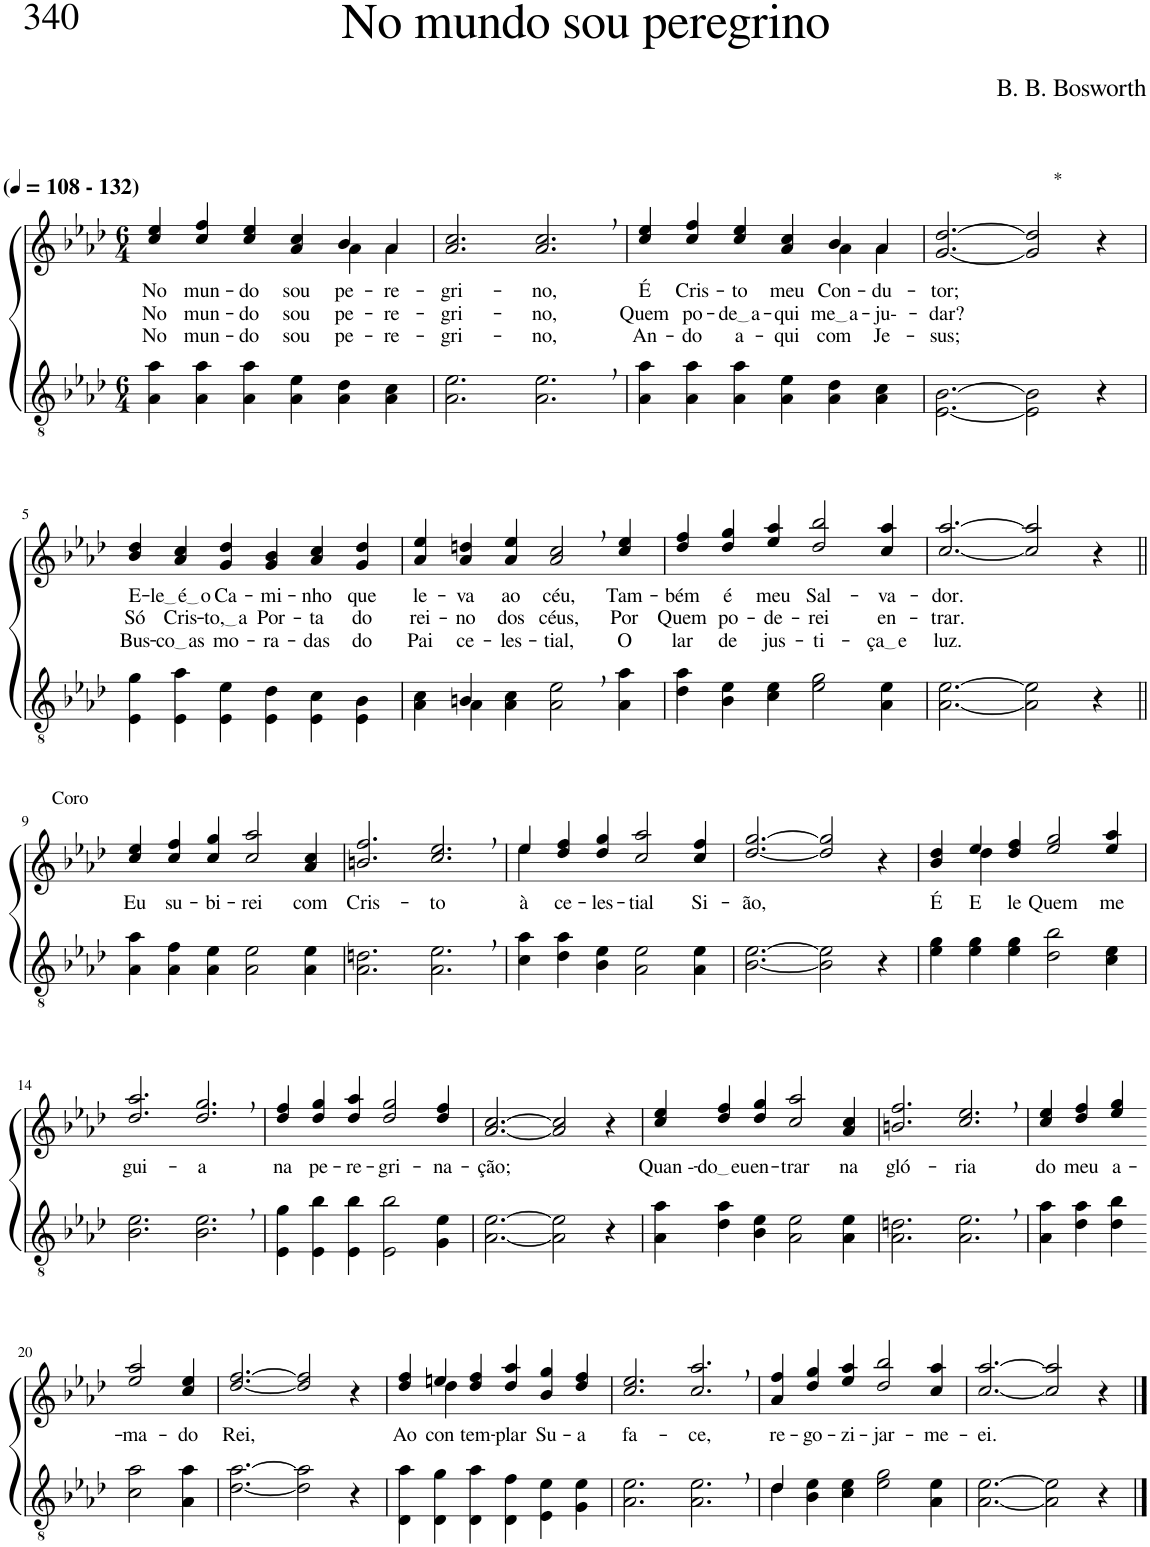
**kern	**kern	**text	**text	**text
*part2	*part1	*part1	*part1	*part1
*staff2	*staff1	*staff1	*staff1	*staff1
*I"Parte III e IV	*I"Parte I e II	*	*	*
*clefGv2	*clefG2	*	*	*
*Trd4c7	*Trd4c7	*	*	*
*k[b-e-a-d-]	*k[b-e-a-d-]	*	*	*
*M6/4	*M6/4	*	*	*
*MM108	*MM108	*	*	*
=1	=1	=1	=1	=1
!	!LO:TX:a:B:t=(	!	!	!
!	!LO:TX:a:B:t=- 132)	!	!	!
!	!	!LO:LY:b	!LO:LY:b	!LO:LY:b
*	*^	*	*	*
4A-\ 4a-\	4cc/ 4ee-/	1ryy	No	No	No
!	!	!	!LO:LY:b	!LO:LY:b	!LO:LY:b
4A-\ 4a-\	4cc/ 4ff/	.	mun-	mun-	mun-
!	!	!	!LO:LY:b	!LO:LY:b	!LO:LY:b
4A-\ 4a-\	4cc/ 4ee-/	.	-do	-do	-do
!	!	!	!LO:LY:b	!LO:LY:b	!LO:LY:b
4A-\ 4e-\	4a-/ 4cc/	.	sou	sou	sou
!	!	!	!LO:LY:b	!LO:LY:b	!LO:LY:b
4A-\ 4d-\	4b-/	4a-\	pe-	pe-	pe-
!	!	!	!LO:LY:b	!LO:LY:b	!LO:LY:b
4A-\ 4c\	4a-/	4a-\	-re-	-re-	-re-
=2	=2	=2	=2	=2	=2
!	!	!	!LO:LY:b	!LO:LY:b	!LO:LY:b
*	*v	*v	*	*	*
2.A-\ 2.e-\	2.a-/ 2.cc/	-gri-	-gri-	-gri-
!	!	!LO:LY:b	!LO:LY:b	!LO:LY:b
2.A-\, 2.e-\,	2.a-/, 2.cc/,	-no,	-no,	-no,
=3	=3	=3	=3	=3
!	!	!LO:LY:b	!LO:LY:b	!LO:LY:b
*	*^	*	*	*
4A-\ 4a-\	4cc/ 4ee-/	1ryy	É	Quem	An-
!	!	!	!LO:LY:b	!LO:LY:b	!LO:LY:b
4A-\ 4a-\	4cc/ 4ff/	.	Cris-	po-	-do
!	!	!	!LO:LY:b	!LO:LY:b	!LO:LY:b
4A-\ 4a-\	4cc/ 4ee-/	.	-to	de a	a-
!	!	!	!LO:LY:b	!LO:LY:b	!LO:LY:b
4A-\ 4e-\	4a-/ 4cc/	.	meu	-qui	-qui
!	!	!	!LO:LY:b	!LO:LY:b	!LO:LY:b
4A-\ 4d-\	4b-/	4a-\	Con-	me a	com
!	!	!	!LO:LY:b	!LO:LY:b	!LO:LY:b
4A-\ 4c\	4a-/	4a-\	-du-	-ju--	Je-
=4	=4	=4	=4	=4	=4
!	!	!	!LO:LY:b	!LO:LY:b	!LO:LY:b
*	*v	*v	*	*	*
[2.E-\ [2.B-\	[2.g/ [2.dd-/	-tor;	-dar?	-sus;
!	!LO:TX:a:t=*	!	!	!
2E-\] 2B-\]	2g/] 2dd-/]	.	.	.
4r	4r	.	.	.
!!LO:LB:g=z
=5	=5	=5	=5	=5
!	!	!LO:LY:b	!LO:LY:b	!LO:LY:b
4E-\ 4g\	4b-/ 4dd-/	E-	Só	Bus-
!	!	!LO:LY:b	!LO:LY:b	!LO:LY:b
4E-\ 4a-\	4a-/ 4cc/	le é o	Cris-	co as
!	!	!LO:LY:b	!LO:LY:b	!LO:LY:b
4E-\ 4e-\	4g/ 4dd-/	-Ca-	to, a	mo-
!	!	!LO:LY:b	!LO:LY:b	!LO:LY:b
4E-\ 4d-\	4g/ 4b-/	-mi-	Por-	-ra-
!	!	!LO:LY:b	!LO:LY:b	!LO:LY:b
4E-\ 4c\	4a-/ 4cc/	-nho	-ta	-das
!	!	!LO:LY:b	!LO:LY:b	!LO:LY:b
4E-\ 4B-\	4g/ 4dd-/	que	do	do
=6	=6	=6	=6	=6
*^	*	*	*	*
!	!	!	!LO:LY:b	!LO:LY:b	!LO:LY:b
4A-\ 4c\	4ryy	4a-/ 4ee-/	le-	rei-	Pai
!	!	!	!LO:LY:b	!LO:LY:b	!LO:LY:b
4A-\	4Bn/	4a-/ 4ddn/	-va	-no	ce-
!	!	!	!LO:LY:b	!LO:LY:b	!LO:LY:b
4A-\ 4c\	1ryy	4a-/ 4ee-/	ao	dos	-les-
!	!	!	!LO:LY:b	!LO:LY:b	!LO:LY:b
2A-\, 2e-\,	.	2a-/, 2cc/,	céu,	céus,	-tial,
!	!	!	!LO:LY:b	!LO:LY:b	!LO:LY:b
4A-\ 4a-\	.	4cc/ 4ee-/	Tam-	Por	O
*v	*v	*	*	*	*
=7	=7	=7	=7	=7
!	!	!LO:LY:b	!LO:LY:b	!LO:LY:b
4d-\ 4a-\	4dd-/ 4ff/	-bém	Quem	lar
!	!	!LO:LY:b	!LO:LY:b	!LO:LY:b
4B-\ 4e-\	4dd-/ 4gg/	é	po-	de
!	!	!LO:LY:b	!LO:LY:b	!LO:LY:b
4c\ 4e-\	4ee-/ 4aa-/	meu	-de-	jus-
!	!	!LO:LY:b	!LO:LY:b	!LO:LY:b
2e-\ 2g\	2dd-/ 2bb-/	Sal-	-rei	-ti-
!	!	!LO:LY:b	!LO:LY:b	!LO:LY:b
4A-\ 4e-\	4cc/ 4aa-/	-va-	en-	ça e
=8	=8	=8	=8	=8
!	!	!LO:LY:b	!LO:LY:b	!LO:LY:b
[2.A-\ [2.e-\	[2.cc/ [2.aa-/	-dor.	-trar.	luz.
2A-\] 2e-\]	2cc/] 2aa-/]	.	.	.
4r	4r	.	.	.
!!LO:LB:g=z
=9||	=9||	=9||	=9||	=9||
!	!LO:TX:a:t=Coro	!	!	!
!	!	!LO:LY:b	!	!
4A-\ 4a-\	4cc/ 4ee-/	Eu	.	.
!	!	!LO:LY:b	!	!
4A-\ 4f\	4cc/ 4ff/	su-	.	.
!	!	!LO:LY:b	!	!
4A-\ 4e-\	4cc/ 4gg/	-bi-	.	.
!	!	!LO:LY:b	!	!
2A-\ 2e-\	2cc/ 2aa-/	-rei	.	.
!	!	!LO:LY:b	!	!
4A-\ 4e-\	4a-/ 4cc/	com	.	.
=10	=10	=10	=10	=10
!	!	!LO:LY:b	!	!
2.A-\ 2.dn\	2.bn/ 2.ff/	Cris-	.	.
!	!	!LO:LY:b	!	!
2.A-\, 2.e-\,	2.cc/, 2.ee-/,	-to	.	.
=11	=11	=11	=11	=11
*	*^	*	*	*
!	!	!	!LO:LY:b	!	!
4c\ 4a-\	4ee-/	4ee-\	à	.	.
!	!	!	!LO:LY:b	!	!
4d-\ 4a-\	4dd-/ 4ff/	1ryy	ce-	.	.
!	!	!	!LO:LY:b	!	!
4B-\ 4e-\	4dd-/ 4gg/	.	-les-	.	.
!	!	!	!LO:LY:b	!	!
2A-\ 2e-\	2cc/ 2aa-/	.	-tial	.	.
!	!	!	!LO:LY:b	!	!
4A-\ 4e-\	4cc/ 4ff/	4ryy	Si-	.	.
=12	=12	=12	=12	=12	=12
!	!	!	!LO:LY:b	!	!
*	*v	*v	*	*	*
[2.B-\ [2.e-\	[2.dd-/ [2.gg/	-ão,	.	.
2B-\] 2e-\]	2dd-/] 2gg/]	.	.	.
4r	4r	.	.	.
=13	=13	=13	=13	=13
!	!	!LO:LY:b	!	!
*	*^	*	*	*
4e-\ 4g\	4b-/ 4dd-/	4ryy	É	.	.
!	!	!	!LO:LY:b	!	!
4e-\ 4g\	4ee-/	4dd-\	E-	.	.
!	!	!	!LO:LY:b	!	!
4e-\ 4g\	4dd-/ 4ff/	1ryy	-le	.	.
!	!	!	!LO:LY:b	!	!
2d-\ 2b-\	2ee-/ 2gg/	.	Quem	.	.
!	!	!	!LO:LY:b	!	!
4c\ 4e-\	4ee-/ 4aa-/	.	me	.	.
*	*v	*v	*	*	*
!!LO:LB:g=z
=14	=14	=14	=14	=14
!	!	!LO:LY:b	!	!
2.B-\ 2.e-\	2.dd-/ 2.aa-/	gui-	.	.
!	!	!LO:LY:b	!	!
2.B-\, 2.e-\,	2.dd-/, 2.gg/,	-a	.	.
=15	=15	=15	=15	=15
!	!	!LO:LY:b	!	!
4E-\ 4g\	4dd-/ 4ff/	na	.	.
!	!	!LO:LY:b	!	!
4E-\ 4b-\	4dd-/ 4gg/	pe-	.	.
!	!	!LO:LY:b	!	!
4E-\ 4b-\	4dd-/ 4aa-/	-re-	.	.
!	!	!LO:LY:b	!	!
2E-\ 2b-\	2dd-/ 2gg/	-gri-	.	.
!	!	!LO:LY:b	!	!
4G\ 4e-\	4dd-/ 4ff/	-na-	.	.
=16	=16	=16	=16	=16
!	!	!LO:LY:b	!	!
[2.A-\ [2.e-\	[2.a-/ [2.cc/	-ção;	.	.
2A-\] 2e-\]	2a-/] 2cc/]	.	.	.
4r	4r	.	.	.
=17	=17	=17	=17	=17
!	!	!LO:LY:b	!	!
4A-\ 4a-\	4cc/ 4ee-/	Quan --	.	.
!	!	!LO:LY:b	!	!
4d-\ 4a-\	4dd-/ 4ff/	do eu	.	.
!	!	!LO:LY:b	!	!
4B-\ 4e-\	4dd-/ 4gg/	en-	.	.
!	!	!LO:LY:b	!	!
2A-\ 2e-\	2cc/ 2aa-/	-trar	.	.
!	!	!LO:LY:b	!	!
4A-\ 4e-\	4a-/ 4cc/	na	.	.
=18	=18	=18	=18	=18
!	!	!LO:LY:b	!	!
2.A-\ 2.dn\	2.bn/ 2.ff/	gló-	.	.
!	!	!LO:LY:b	!	!
2.A-\, 2.e-\,	2.cc/, 2.ee-/,	-ria	.	.
=19	=19	=19	=19	=19
!	!	!LO:LY:b	!	!
4A-\ 4a-\	4cc/ 4ee-/	do	.	.
!	!	!LO:LY:b	!	!
4d-\ 4a-\	4dd-/ 4ff/	meu	.	.
!	!	!LO:LY:b	!	!
4d-\ 4b-\	4ee-/ 4gg/	a-	.	.
!!LO:LB:g=z
=20-	=20-	=20-	=20-	=20-
!	!	!LO:LY:b	!	!
2c\ 2a-\	2ee-/ 2aa-/	-ma-	.	.
!	!	!LO:LY:b	!	!
4A-\ 4a-\	4cc/ 4ee-/	-do	.	.
=21	=21	=21	=21	=21
!	!	!LO:LY:b	!	!
[2.d-\ [2.a-\	[2.dd-/ [2.ff/	Rei,	.	.
2d-\] 2a-\]	2dd-/] 2ff/]	.	.	.
4r	4r	.	.	.
=22	=22	=22	=22	=22
!	!	!LO:LY:b	!	!
*	*^	*	*	*
4D-\ 4a-\	4dd-/ 4ff/	4ryy	Ao	.	.
!	!	!	!LO:LY:b	!	!
4D-\ 4g\	4een/	4dd-\	con-	.	.
!	!	!	!LO:LY:b	!	!
4D-\ 4a-\	4dd-/ 4ff/	1ryy	-tem-	.	.
!	!	!	!LO:LY:b	!	!
4D-\ 4f\	4dd-/ 4aa-/	.	-plar	.	.
!	!	!	!LO:LY:b	!	!
4E-\ 4e-\	4b-/ 4gg/	.	Su-	.	.
!	!	!	!LO:LY:b	!	!
4G\ 4e-\	4dd-/ 4ff/	.	-a	.	.
*	*v	*v	*	*	*
=23	=23	=23	=23	=23
!	!	!LO:LY:b	!	!
2.A-\ 2.e-\	2.cc/ 2.ee-/	fa-	.	.
!	!	!LO:LY:b	!	!
2.A-\, 2.e-\,	2.cc/, 2.aa-/,	-ce,	.	.
=24	=24	=24	=24	=24
*^	*	*	*	*
!	!	!	!LO:LY:b	!	!
4d-\	4d-/	4a-/ 4ff/	re-	.	.
!	!	!	!LO:LY:b	!	!
4B-\ 4e-\	1ryy	4dd-/ 4gg/	-go-	.	.
!	!	!	!LO:LY:b	!	!
4c\ 4e-\	.	4ee-/ 4aa-/	-zi-	.	.
!	!	!	!LO:LY:b	!	!
2e-\ 2g\	.	2dd-/ 2bb-/	-jar-	.	.
!	!	!	!LO:LY:b	!	!
4A-\ 4e-\	4ryy	4cc/ 4aa-/	-me-	.	.
=25	=25	=25	=25	=25	=25
!	!	!	!LO:LY:b	!	!
*v	*v	*	*	*	*
[2.A-\ [2.e-\	[2.cc/ [2.aa-/	-ei.	.	.
2A-\] 2e-\]	2cc/] 2aa-/]	.	.	.
4r	4r	.	.	.
==	==	==	==	==
*-	*-	*-	*-	*-
